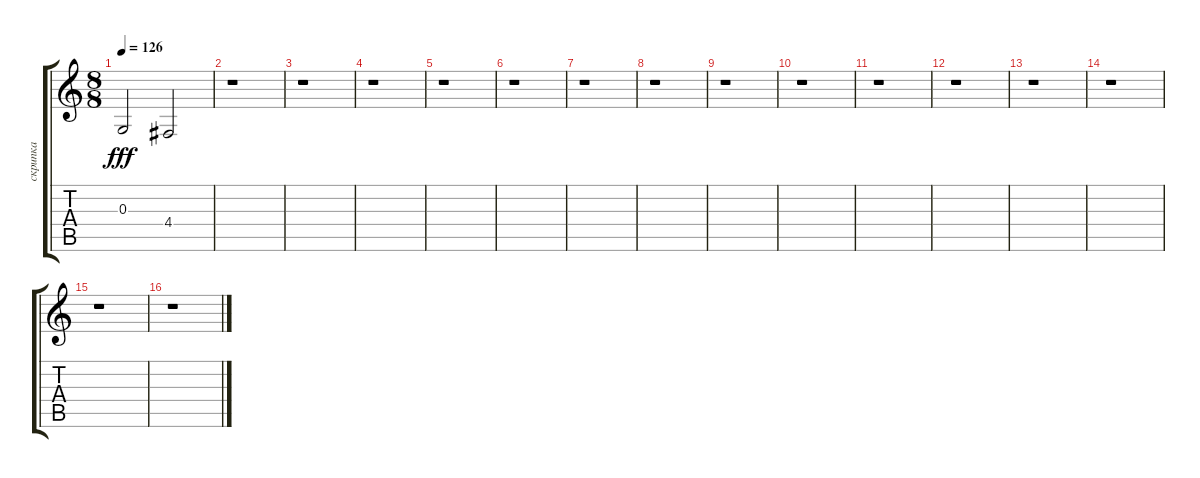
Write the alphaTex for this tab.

\track ("скрипка" "скрипка") {instrument viola}
\staff {score tabs}
\tuning (E4 B3 G3 D3 A2 E2) {hide}
\ts (8 8)
\tempo 126
\clef g2
\ks c
0.3.2{dy fff} 4.4.2 |
r.1 |
r.1 |
r.1 |
r.1 |
r.1 |
r.1 |
r.1 |
r.1 |
r.1 |
r.1 |
r.1 |
r.1 |
r.1 |
r.1 |
r.1
